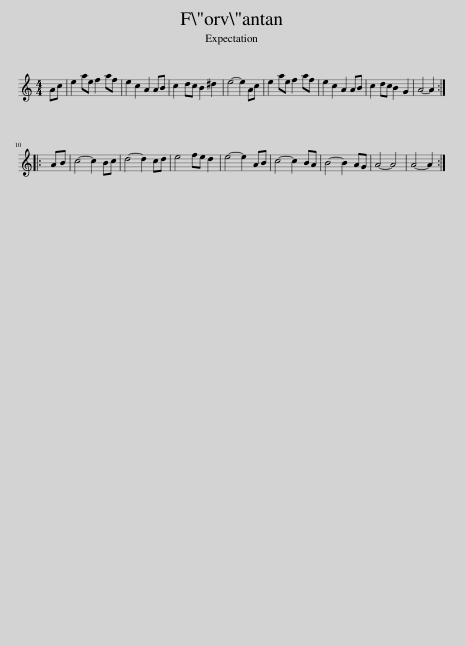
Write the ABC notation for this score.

X:1
L:1/8
M:4/4
I:linebreak $
K:C
V:1 treble
V:1
 Ac | e2 ae f2 af | e2 c2 A2 AB | c2 dc B2 ^d2 | e4- e2 Ac | %5
 e2 ae f2 af | e2 c2 A2 AB | c2 dc B2 G2 | A4- A2 ::$ AB | %10
 c4- c2 Bc | d4- d2 cd | e4 fe d2 | e4- e2 AB | c4- c2 BA | %15
 B4- B2 AG | A4- A4 | A4- A2 :| %18
